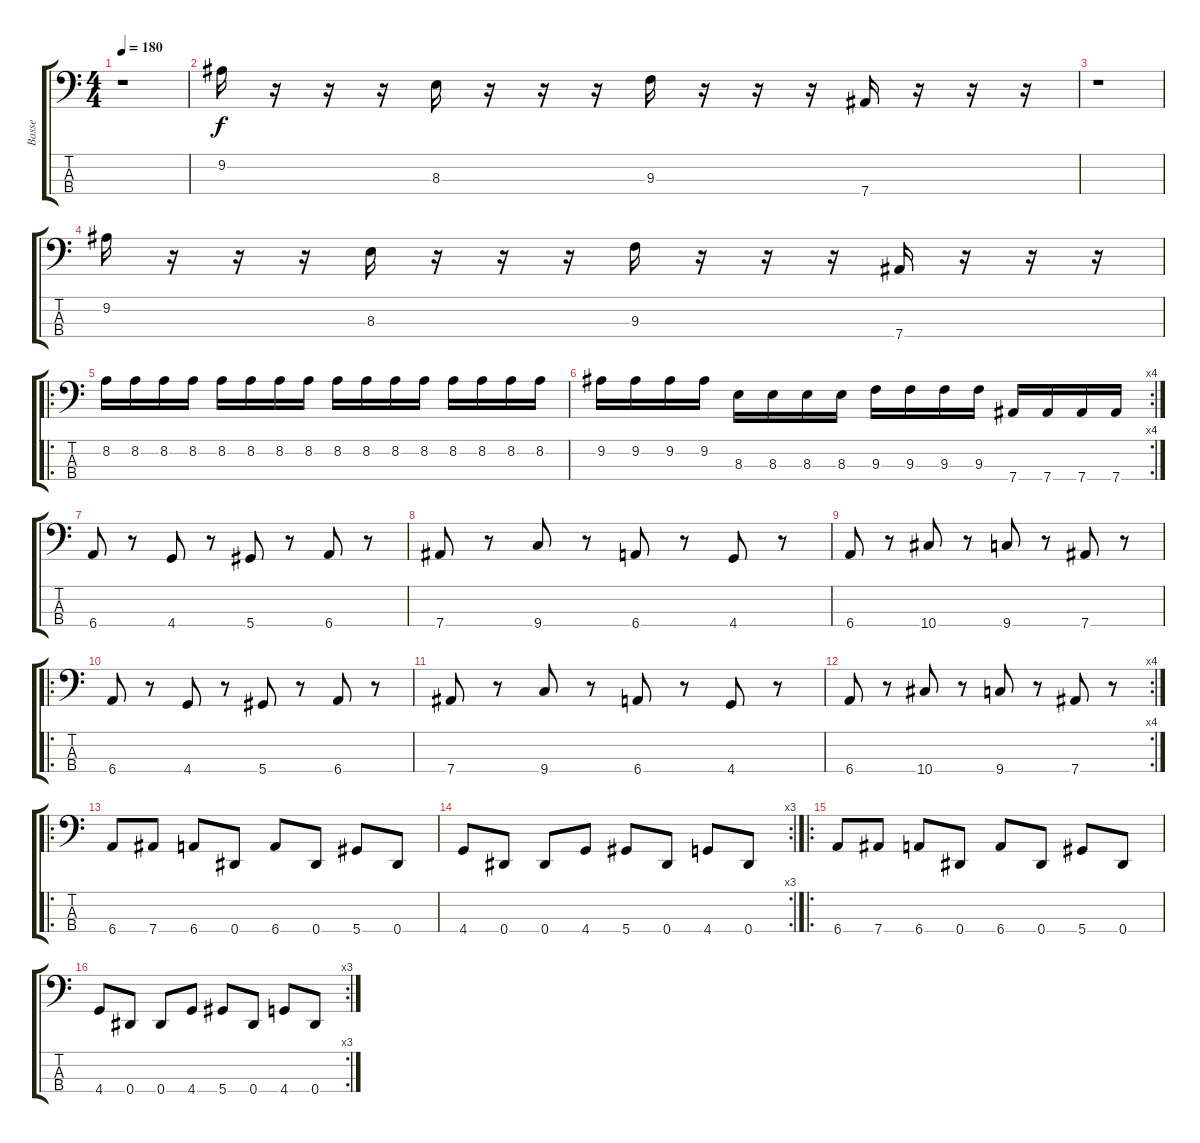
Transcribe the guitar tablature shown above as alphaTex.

\track ("Basse" "Basse") {instrument electricbasspick}
\staff {score tabs}
\tuning (Gb2 Db2 Ab1 Eb1) {hide}
\ts (4 4)
\tempo 180
\clef f4
\ks c
r.1{dy f instrument electricbasspick} |
9.2.16 r.16 r.16 r.16 8.3.16 r.16 r.16 r.16 9.3.16 r.16 r.16 r.16 7.4.16 r.16 r.16 r.16 |
r.1 |
9.2.16 r.16 r.16 r.16 8.3.16 r.16 r.16 r.16 9.3.16 r.16 r.16 r.16 7.4.16 r.16 r.16 r.16 |
\ro
8.2.16 8.2.16 8.2.16 8.2.16 8.2.16 8.2.16 8.2.16 8.2.16 8.2.16 8.2.16 8.2.16 8.2.16 8.2.16 8.2.16 8.2.16 8.2.16 |
\rc 4
9.2.16 9.2.16 9.2.16 9.2.16 8.3.16 8.3.16 8.3.16 8.3.16 9.3.16 9.3.16 9.3.16 9.3.16 7.4.16 7.4.16 7.4.16 7.4.16 |
6.4.8 r.8 4.4.8 r.8 5.4.8 r.8 6.4.8 r.8 |
7.4.8 r.8 9.4.8 r.8 6.4.8 r.8 4.4.8 r.8 |
6.4.8 r.8 10.4.8 r.8 9.4.8 r.8 7.4.8 r.8 |
\ro
6.4.8 r.8 4.4.8 r.8 5.4.8 r.8 6.4.8 r.8 |
7.4.8 r.8 9.4.8 r.8 6.4.8 r.8 4.4.8 r.8 |
\rc 4
6.4.8 r.8 10.4.8 r.8 9.4.8 r.8 7.4.8 r.8 |
\ro
6.4.8 7.4.8 6.4.8 0.4.8 6.4.8 0.4.8 5.4.8 0.4.8 |
\rc 3
4.4.8 0.4.8 0.4.8 4.4.8 5.4.8 0.4.8 4.4.8 0.4.8 |
\ro
6.4.8 7.4.8 6.4.8 0.4.8 6.4.8 0.4.8 5.4.8 0.4.8 |
\rc 3
4.4.8 0.4.8 0.4.8 4.4.8 5.4.8 0.4.8 4.4.8 0.4.8
